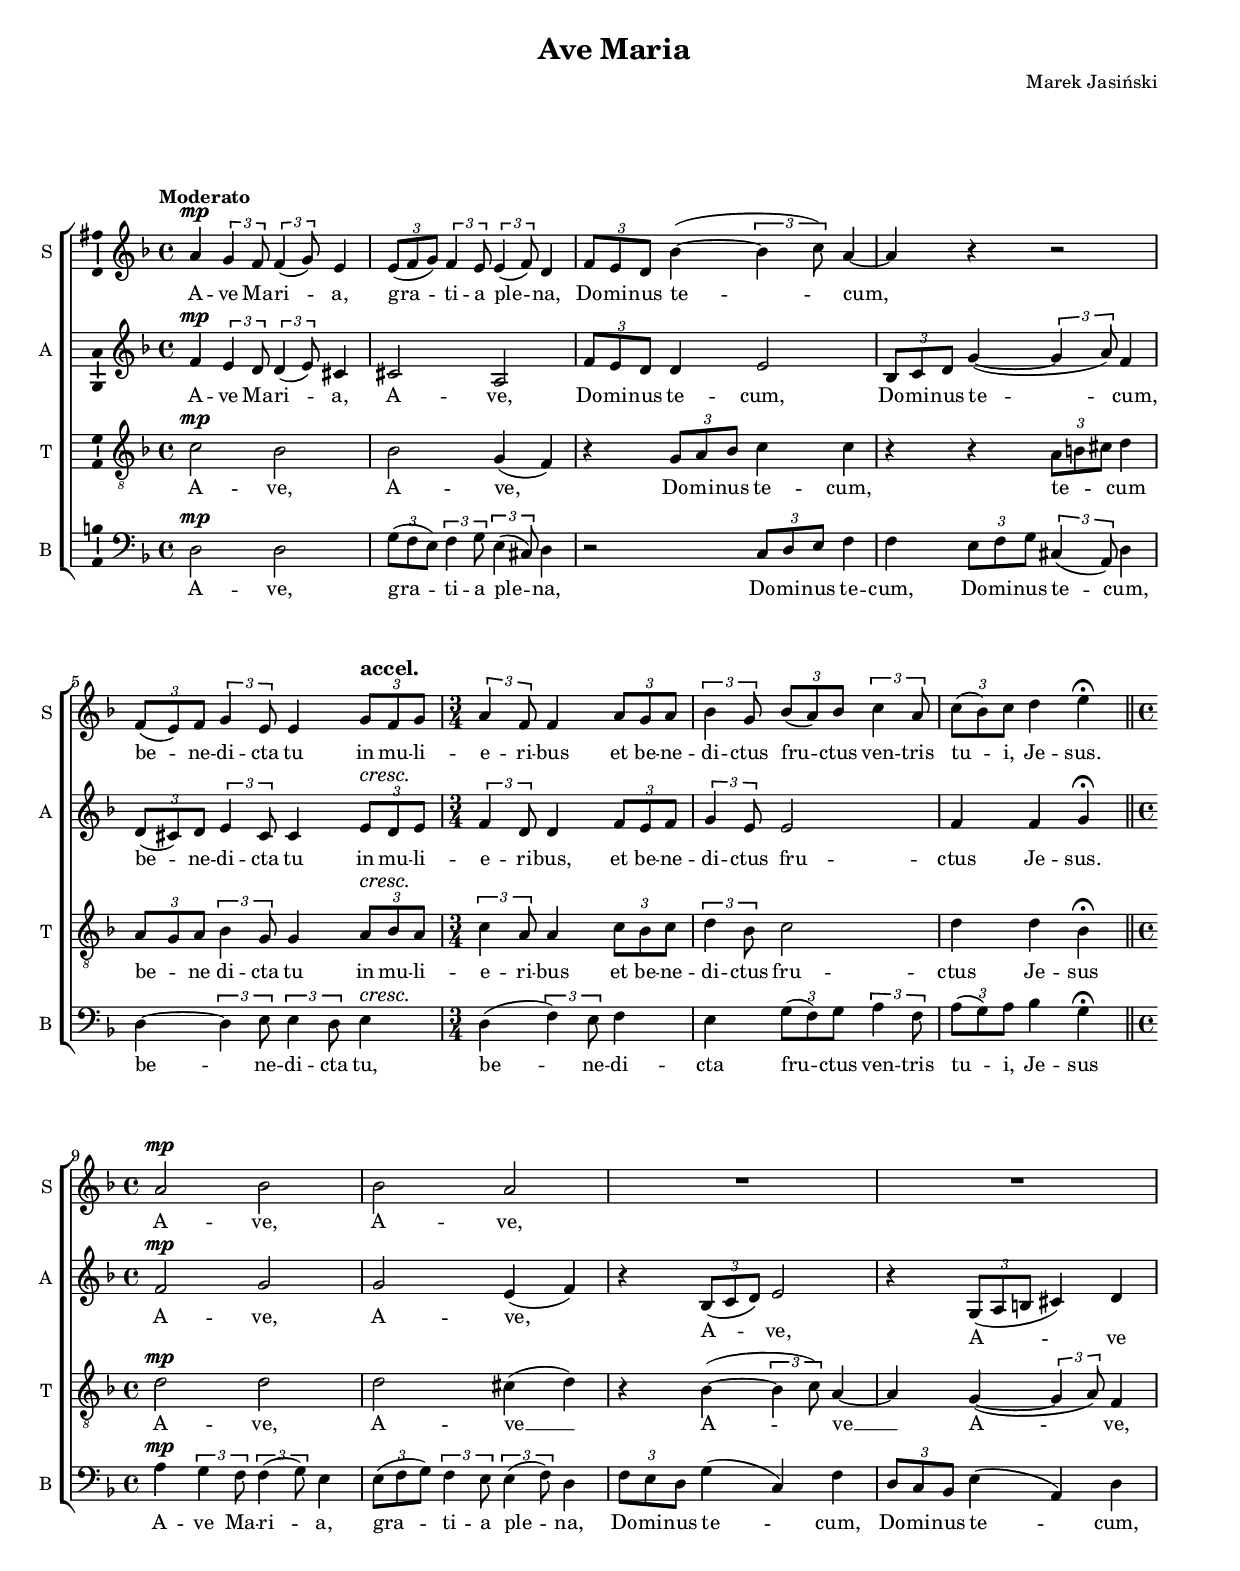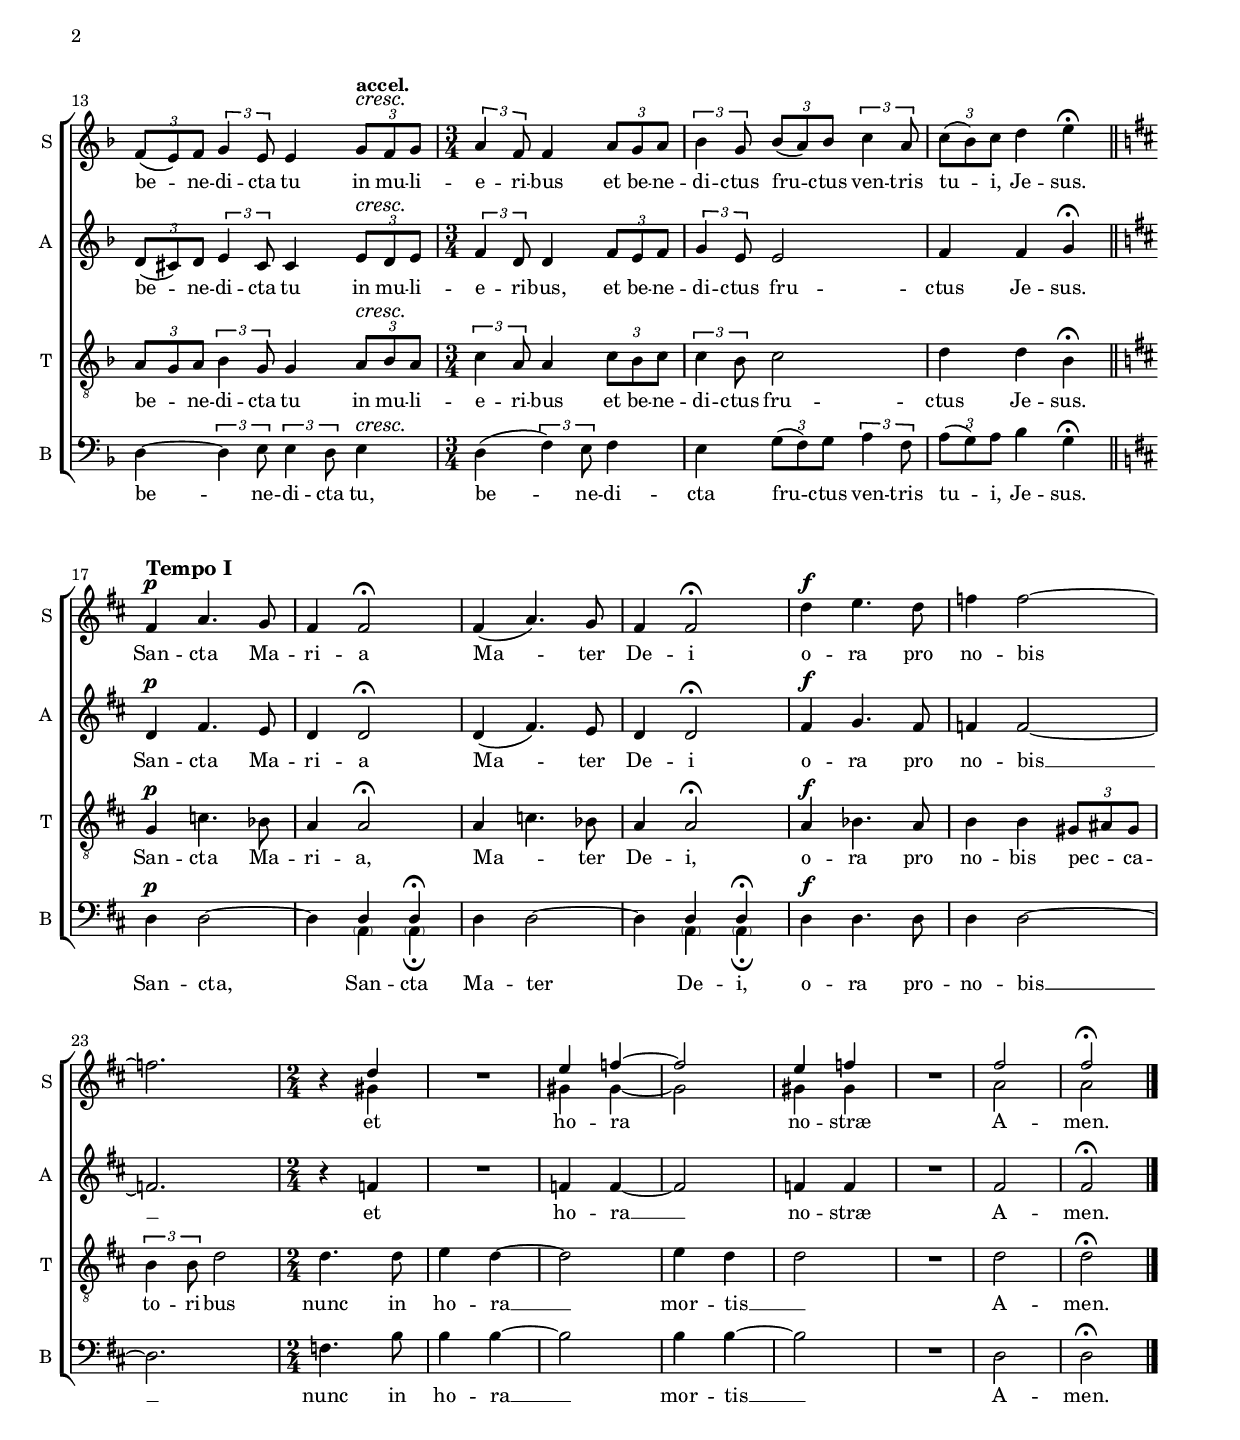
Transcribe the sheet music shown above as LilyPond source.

\version "2.16.1"
#(set-global-staff-size 16)

\paper {
  indent = 0 \mm
  left-margin = 12 \mm
  right-margin = 14 \mm
  top-markup-spacing #'basic-distance = 12
  markup-system-spacing #'basic-distance = 22
  top-system-spacing #'basic-distance = 12
  last-bottom-spacing #'basic-distance = 12
  %page-count =
  system-count = 6
  systems-per-page = 3
  %\include "EpifaniaHeaders.ily"
}

\header {
  title = "Ave Maria"
  composer = "Marek Jasiński"
}

%compress = { \markup \scale #'(0.8 . 1) }

\score {
  \new ChoirStaff <<
    \version "2.16.1"

\new Staff \with { \consists "Ambitus_engraver" } \relative f' {
  \set Staff.instrumentName = "S "
  \set Staff.shortInstrumentName = "S "
  \dynamicUp
  \tupletUp
  \clef treble
  \key d \minor
  \time 4/4
  \tempo Moderato
  a4\mp \times 2/3 { g4 f8 } \times 2/3 { f4( g8) } e4
  % w oryginale pierwsza miara 2. taktu była zapisana jako
  % \times 2/3 { e8\melisma f( g)\melismaEnd }
  \times 2/3 { e8 ( f g) } \times 2/3 { f4 e8 } \times 2/3 { e4( f8) } d4
  \times 2/3 { f8 e d  } bes'4~( \times 2/3 { bes4 c8) } a4~
  a4 r4 r2
  \times 2/3 { f8 (e8) f8 } \times 2/3 { g4 e8 } e4 \times 2/3 { g8 f8 g8 }
  \time 3/4
  \times 2/3 {a4 f8 } f4 \times 2/3 {a8 g8 a8}
  \times 2/3 {bes4 g8}  \times 2/3 {bes8 (a8) bes8}  \times 2/3 {c4 a8}
  \times 2/3 {c8 (bes8) c8} d4 e4\fermata
  % w tuis też nie ma łuczka
  \time 4/4
  a,2\mp bes2
  bes2 a2
  R1
  R1
  \times 2/3 {f8 (e8) f8}  \times 2/3 {g4 e8} e4 \tempo "accel." \times 2/3 {g8\cresc f8\! g8}
  \time 3/4
  \times 2/3 {a4 f8} f4 \times 2/3 {a8 g8 a8}
  \times 2/3 {bes4 g8} \times 2/3 {bes8 (a8) bes8} \times 2/3 {c4 a8}
  \times 2/3 {c8 (bes8) c8} d4 e4\fermata
  \bar "||"
  \key d \major
  fis,4\p a4. g8
  fis4 fis2 \fermata
  fis4 (a4.) g8
  fis4 fis2 \fermata
  d'4\f e4. d8
  f4 f2 ~ f2.
  \time 2/4
  r4
  <<
    {
      \voiceOne
      d4
      % górny sopran
    }
    \new Voice {
      \voiceTwo
      gis,4
      % dolny sopran
    }
  >>
  \oneVoice
  R2
  <<
    {
      \voiceOne
      % górny sopran
      e'4 f4 ~
      f2
      e4  f4
    }
    \new Voice {
      \voiceTwo
      % dolny sopran
      gis,4 gis4 ~
      gis2
      gis4  gis4
    }
  >>
  \oneVoice
  R2
  <<
    {
      \voiceOne
      % górny sopran
      fis'2
      fis2 \fermata
    }
    \new Voice {
      \voiceTwo
      % dolny sopran
      a,2
      a2
    }
  >>
  \oneVoice
  \bar "|."
}
\addlyrics {
  A -- ve Ma -- ri -- a,
  gra -- ti -- a ple -- na,
  Do -- mi -- nus te -- cum,
  be -- ne -- di -- cta tu
  in mu -- li -- e -- ri -- bus
  et be -- ne -- di -- ctus fru -- ctus ven -- tris
  tu -- i, Je -- sus.
  A -- ve,
  A -- ve,
  be -- ne -- di -- cta tu in mu -- li -- e -- ri -- bus
  et be -- ne -- di -- ctus fru -- ctus ven -- tris
  tu -- i, Je -- sus.
  San -- cta Ma -- ri -- a
  Ma -- ter De -- i
  o -- ra pro no -- bis
  et ho -- ra
  no -- stræ
  A -- men.
}

    \version "2.16.1"

\new Staff \with { \consists "Ambitus_engraver" } \relative f' {
  \tag #'solo {
    \set Staff.midiInstrument = "clarinet"
    \set Staff.midiMinimumVolume = #0.6
    \set Staff.midiMaximumVolume = #0.8
  }
  \tag #'chor {
    \set Staff.midiInstrument = "acoustic grand"
    \set Staff.midiMinimumVolume = #0.4
    \set Staff.midiMaximumVolume = #0.6
  }
  \set Staff.instrumentName = "A "
  \set Staff.shortInstrumentName = "A "
  \dynamicUp
  \tupletUp
  \clef treble
  \key d \minor
  \time 4/4
  \tempo \markup \large Moderato
  f4\mp \times 2/3 { e4 d8 } \times 2/3 { d4( e8) } cis4
  cis2 a
  \times 2/3 { f'8 e d } d4 e2
  \times 2/3 { bes8 c d } g4~( \times 2/3 { g4 a8) } f4
  \times 2/3 {d8( cis) d} \times 2/3 {e4 cis8} cis4 \tempo \markup \large "accel." \times 2/3 {e8\cresc d e}
  \time 3/4
  \times 2/3 {f4\! d8} d4 \times 2/3 {f8 e f}
  \times 2/3 {g4 e8} e2
  f4 f g\fermata
  \bar "||"
  \time 4/4
  f2\mp g
  g2 e4( f)
  r4 \times 2/3 {bes,8( c d)} e2
  r4 \times 2/3 {g,8( a b}  cis4) d
  \times 2/3 {d8( cis) d} \times 2/3 {e4 cis8} cis4 \tempo \markup \large "accel." \times 2/3 {e8\cresc d\! e}
  \time 3/4
  \times 2/3 {f4 d8} d4 \times 2/3 {f8 e f}
  \times 2/3 {g4 e8} e2
  f4 f g\fermata
  \bar "||"
  \key d \major
  \tempo \markup \large "Tempo I"
  d4\p fis4. e8
  d4 d2\fermata
  d4( fis4.) e8
  d4 d2 \fermata
  fis4\f g4. fis8
  f4 f2-\tweak #'extra-offset #'(0 . -0.3) ~
  f2.
  \time 2/4
  r4 f
  R2
  f4 f~
  f2
  f4 f
  R2
  fis2
  fis2 \fermata
  \bar "|."
}
\addlyrics {
  A -- ve Ma -- ri -- a,
  A -- ve,
  Do -- mi -- nus te -- cum,
  Do -- mi -- nus te -- \tweak #'X-offset #-1 cum,
  be -- ne -- di -- cta tu
  in mu -- li -- e -- ri -- bus,
  et be -- ne -- di -- ctus
  \tweak #'X-offset #-0.3 fru -- ctus Je -- sus.
  A -- ve, A -- ve,
  \override LyricText #'Y-offset = #-1.6
  \override LyricHyphen #'Y-offset = #-1.6
  A -- ve,
  \override LyricText #'Y-offset = #-2.5
  \override LyricHyphen #'Y-offset = #-2.5
  A -- ve
  \revert LyricText #'Y-offset
  \revert LyricHyphen #'Y-offset
  be -- ne -- di -- cta tu
  in mu -- li -- e -- ri -- bus,
  et be -- ne -- di -- ctus
  \tweak #'X-offset #-0.3 fru -- ctus Je -- sus.
  San -- cta Ma -- ri -- a
  Ma -- ter De -- i
  o -- ra pro no -- bis __
  et ho -- ra __
  no -- stræ
  A -- men.
}

    \version "2.16.1"

\new Staff \with { \consists "Ambitus_engraver" } \relative f {
  \tag #'solo {
    \set Staff.midiInstrument = "clarinet"
    \set Staff.midiMinimumVolume = #0.6
    \set Staff.midiMaximumVolume = #0.8
  }
  \tag #'chor {
    \set Staff.midiInstrument = "acoustic grand"
    \set Staff.midiMinimumVolume = #0.4
    \set Staff.midiMaximumVolume = #0.6
  }
  \set Staff.instrumentName = "T "
  \set Staff.shortInstrumentName = "T "
  \dynamicUp
  \tupletUp
  \clef "treble_8"
  \key d \minor
  \time 4/4
  \tempo Moderato
  c'2\mp bes
  bes2 g4( f)
  r4 \times 2/3 { g8 a bes } c4 c
  r4 r4 \times 2/3 {a8 \melisma b cis} \melismaEnd d4
  \times 2/3 { a8 \melisma g \melismaEnd a}
  \times 2/3 { bes4 g8}
  g4 \tempo "accel."
  \times 2/3 {a8 \cresc bes a}
  \time 3/4
  \times 2/3 {c4\! a8} a4 \times 2/3 { c8 bes c}
  \times 2/3 {d4 bes8} c2
  d4 d bes \fermata
  \bar "||"
  \time 4/4
  d2\mp d
  d2 cis4(d)
  r4 bes4~(\melisma\times 2/3 {bes4 c8)} \melismaEnd a4~
  a4 g4~(\times 2/3 {g4 a8)} f4
  \times 2/3 {a8 \melisma g \melismaEnd a} \times 2/3 {bes4 g8} g4 \tempo "accel." \times 2/3 {a8 \cresc bes \! a}
  \time 3/4
  \times 2/3 {c4 a8} a4 \times 2/3 {c8 bes c}
  \times 2/3 {c4 bes8} c2
  d4 d bes \fermata
  \bar "||"
  \key d \major
  \tempo "Tempo I"
  g4\p c4. bes8
  a4 a2 \fermata
  a4 \melisma c4. \melismaEnd bes8
  a4 a2 \fermata
  a4 \f  bes4. a8
  b4 b \times 2/3 {gis8 \melisma ais \melismaEnd gis}
  \times 2/3 {b4 b8} d2
  \time 2/4
  d4. d8 e4 d~
  d2
  e4 d4 \melisma
  d2 \melismaEnd
  R2
  d2
  d2 \fermata

  \bar "|."
}
\addlyrics {
  A -- ve,
  A -- ve,
  Do -- mi -- nus te -- cum,
  te -- cum
  be -- ne di -- cta tu in mu -- li --  e -- ri -- bus
  et be -- ne -- di -- ctus fru -- ctus Je -- sus
  A -- ve,
  A -- ve __
  A -- ve __
  A -- ve,
  be -- ne -- di -- cta tu in mu -- li -- e -- ri -- bus
  et be -- ne -- di -- ctus fru -- ctus Je -- sus.
  San -- cta Ma -- ri -- a, Ma -- ter De -- i,
  o -- ra pro no -- bis pec -- ca -- to -- ri -- bus
  nunc in ho -- ra __ mor -- tis __
  A -- men.
}

    \version "2.16.1"

\new Staff \with { \consists "Ambitus_engraver" } \relative f {
  \tag #'solo {
    \set Staff.midiInstrument = "clarinet"
    \set Staff.midiMinimumVolume = #0.6
    \set Staff.midiMaximumVolume = #0.8
  }
  \tag #'chor {
    \set Staff.midiInstrument = "acoustic grand"
    \set Staff.midiMinimumVolume = #0.4
    \set Staff.midiMaximumVolume = #0.6
  }
  \set Staff.instrumentName = "B "
  \set Staff.shortInstrumentName = "B "
  \dynamicUp
  \tupletUp
  \clef bass
  \key d \minor
  \time 4/4
  \tempo \markup \large Moderato
  d2\mp d
  \times 2/3 { \tweak Beam #'positions #'(-1.8 . -2.2) g8-\tweak #'positions #'(2 . 2) ( f e) } \times 2/3 { f4 g8 } \times 2/3 { e4 -\tweak #'positions #'(1 . 0) (cis8) } d4
  r2 \times 2/3 { c8^[ d e] } f4
  f4 \times 2/3 { \tweak Beam #'positions #'(-2.2 . -1.8) e8 f g } \times 2/3 {cis,4 (a8)} d4
  d4~ \times 2/3 {d4 e8} \times 2/3 {e4 d8} \tempo \markup \large "accel." e4\cresc
  \time 3/4
  d4(\! \times 2/3 {f4) e8} f4
  e4 \times 2/3 {g8-\tweak #'positions #'(2 . 1)( f) g} \times 2/3 {a4 f8}
  \times 2/3 {a8-\tweak #'positions #'(2 . 1)( g) a} bes4 g\fermata
  \bar "||"
  \time 4/4
  a4\mp \times 2/3 {g4 f8} \times 2/3 {f4-\tweak #'positions #'(2 . 2)( g8)} e4
  \times 2/3 {e8-\tweak #'positions #'(1 . 2)( f g)} \times 2/3 {f4 e8} \times 2/3 {e4-\tweak #'positions #'(1 . 2)( f8)} d4
  \times 2/3 {f8 e d} g4( c,) f
  \times 2/3 {d8 c bes} e4( a,) d
  d4~ \times 2/3 {d4 e8} \times 2/3 {e4 d8} \tempo \markup \large "accel." e4 \cresc
  \time 3/4
  d4(\! \times 2/3 {f4 ) e8} f4
  e4 \times 2/3 {g8 -\tweak #'positions #'(2 . 1) ( f ) g} \times 2/3 {a4 f8}
  \times 2/3 {a8 -\tweak #'positions #'(2 . 1)( g ) a} bes4 g\fermata
  \bar "||"
  \key d \major
  \tempo \markup \large "Tempo I"
  d4\p d2~
  d4 <<
    {
      \voiceOne
      d4 d \fermata
      % górny bas
    }
    \new Voice {
      \voiceTwo
      \parenthesize a4 \parenthesize a \fermata
      % dolny bas
    }
  >>
  \oneVoice
  d4 d2~
  d4 <<
    {
      \voiceOne
      d4 d \fermata
      % górny bas
    }
    \new Voice {
      \voiceTwo
      \parenthesize a4 \parenthesize a \fermata
      % dolny bas
    }
  >>
  \oneVoice
  d4\f d4. d8
  d4 d2~
  d2.
  \time 2/4
  f4. b8
  b4 b~
  b2
  b4 b~
  b2
  \compressFullBarRests
  R2
  d,2
  d2 \fermata

  \bar "|."
}
\addlyrics {
  A -- ve,
  gra -- ti -- a ple -- na,
  Do -- mi -- nus te -- cum,
  Do -- mi -- nus te -- cum,
  be -- ne -- di -- cta tu,
  be -- ne -- di -- cta
  fru -- ctus ven -- tris tu -- i, Je -- sus
  A -- ve Ma -- ri -- a,
  gra -- ti -- a ple -- na,
  Do -- mi -- nus te -- cum,
  Do -- mi -- nus te -- cum,
  be -- ne -- di -- cta tu,
  be -- ne -- di -- cta
  fru -- ctus ven -- tris tu -- i, Je -- sus.
  San -- cta, San -- cta Ma -- ter De -- i,
  o -- ra pro -- no -- bis __
  nunc in ho -- ra __ mor -- tis __
  A -- men.
}

  >>

  % blok \layout zawiera ogólne ustawienia stylu
  \layout {
    \compressFullBarRests
    %\set Score.tempoHideNote = ##t

    %\override Lyrics.VerticalAxisGroup
    %#'nonstaff-unrelatedstaff-spacing #'padding = #0.5
    \override DynamicTextSpanner #'style = #'none

    %\override Score.BarNumber #'break-visibility = #'#(#f #t #t)

    \override Score.BarNumber #'self-alignment-X =
    #(lambda (grob)
       (let ((break-dir (ly:item-break-dir grob)))
         (set! (ly:grob-property grob 'self-alignment-X)
               (if (= break-dir RIGHT)
                   1
                   0))))

    \override Score.BarNumber #'stencil =
    #(lambda (grob)
       (let ((break-dir (ly:item-break-dir grob)))
         (set! (ly:grob-property grob 'font-size)
               (if (= break-dir RIGHT)
                   -1
                   -3))
         (ly:text-interface::print grob)))
  }
}
